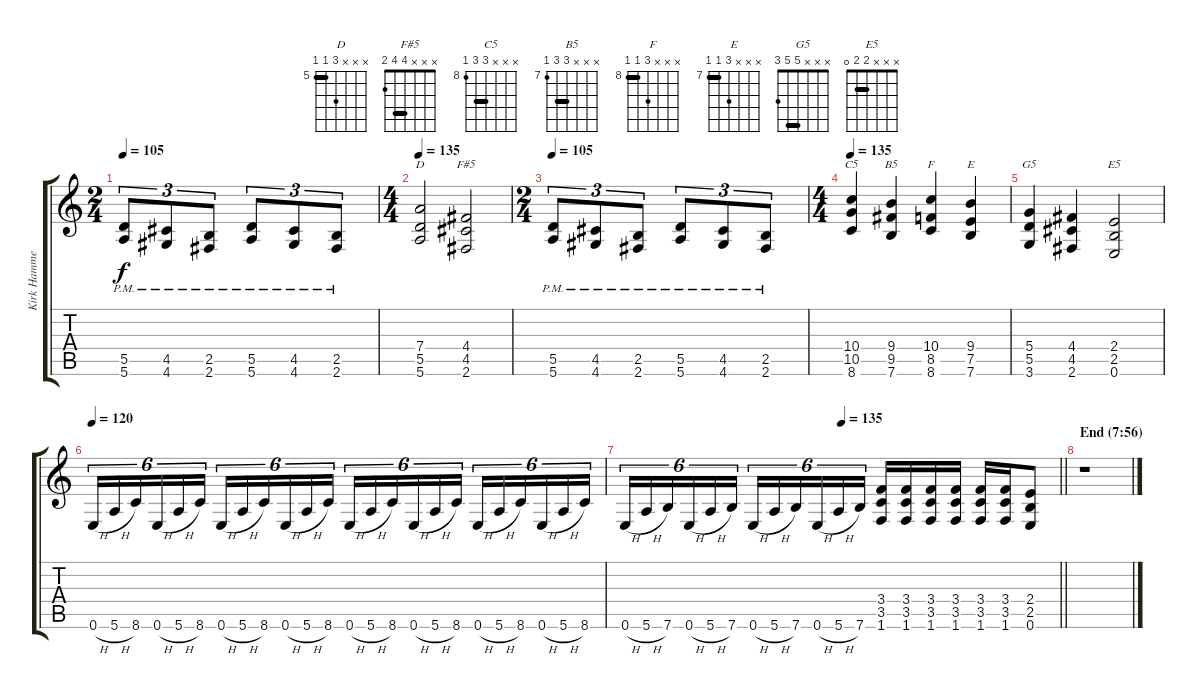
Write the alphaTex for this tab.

\track ("Kirk Hammet Rhythm Gtr." "Kirk Hamme") {instrument electricguitarclean}
\staff {score tabs}
\tuning (E4 B3 G3 D3 A2 E2) {hide}
\chord ("D" x x x 7 5 5) {firstfret 5 barre 5}
\chord ("F#5" x x x 4 4 2) {barre 4}
\chord ("C5" x x x 10 10 8) {firstfret 8 barre 10}
\chord ("B5" x x x 9 9 7) {firstfret 7 barre 9}
\chord ("F" x x x 10 8 8) {firstfret 8 barre 8}
\chord ("E" x x x 9 7 7) {firstfret 7 barre 7}
\chord ("G5" x x x 5 5 3) {barre 5}
\chord ("E5" x x x 2 2 0) {barre 2}
\ts (2 4)
\tempo 105
\clef g2
\ks aminor
(5.5{pm} 5.6{pm}).8{tu (3 2) dy f} (4.5{pm} 4.6{pm}).8{tu (3 2)} (2.5{pm} 2.6{pm}).8{tu (3 2)} (5.5{pm} 5.6{pm}).8{tu (3 2)} (4.5{pm} 4.6{pm}).8{tu (3 2)} (2.5{pm} 2.6{pm}).8{tu (3 2)} |
\ts (4 4)
\tempo 135
(7.4 5.5 5.6).2{ch "D"} (4.4 4.5 2.6).2{ch "F#5"} |
\ts (2 4)
\tempo 105
(5.5{pm} 5.6{pm}).8{tu (3 2)} (4.5{pm} 4.6{pm}).8{tu (3 2)} (2.5{pm} 2.6{pm}).8{tu (3 2)} (5.5{pm} 5.6{pm}).8{tu (3 2)} (4.5{pm} 4.6{pm}).8{tu (3 2)} (2.5{pm} 2.6{pm}).8{tu (3 2)} |
\ts (4 4)
\tempo 135
(10.4 10.5 8.6).4{ch "C5"} (9.4 9.5 7.6).4{ch "B5"} (10.4 8.5 8.6).4{ch "F"} (9.4 7.5 7.6).4{ch "E"} |
(5.4 5.5 3.6).4{ch "G5"} (4.4 4.5 2.6).4 (2.4 2.5 0.6).2{ch "E5"} |
\tempo 120
0.6{h}.16{tu (6 4)} 5.6{h}.16{tu (6 4)} 8.6.16{tu (6 4)} 0.6{h}.16{tu (6 4)} 5.6{h}.16{tu (6 4)} 8.6.16{tu (6 4)} 0.6{h}.16{tu (6 4)} 5.6{h}.16{tu (6 4)} 8.6.16{tu (6 4)} 0.6{h}.16{tu (6 4)} 5.6{h}.16{tu (6 4)} 8.6.16{tu (6 4)} 0.6{h}.16{tu (6 4)} 5.6{h}.16{tu (6 4)} 8.6.16{tu (6 4)} 0.6{h}.16{tu (6 4)} 5.6{h}.16{tu (6 4)} 8.6.16{tu (6 4)} 0.6{h}.16{tu (6 4)} 5.6{h}.16{tu (6 4)} 8.6.16{tu (6 4)} 0.6{h}.16{tu (6 4)} 5.6{h}.16{tu (6 4)} 8.6.16{tu (6 4)} |
\tempo (135 0.5)
\barLineRight lightlight
0.6{h}.16{tu (6 4)} 5.6{h}.16{tu (6 4)} 7.6.16{tu (6 4)} 0.6{h}.16{tu (6 4)} 5.6{h}.16{tu (6 4)} 7.6.16{tu (6 4)} 0.6{h}.16{tu (6 4)} 5.6{h}.16{tu (6 4)} 7.6.16{tu (6 4)} 0.6{h}.16{tu (6 4)} 5.6{h}.16{tu (6 4)} 7.6.16{tu (6 4)} (3.4 3.5 1.6).16 (3.4 3.5 1.6).16 (3.4 3.5 1.6).16 (3.4 3.5 1.6).16 (3.4 3.5 1.6).16 (3.4 3.5 1.6).16 (2.4 2.5 0.6).8 |
\section ("" "End (7:56)")
r.1
